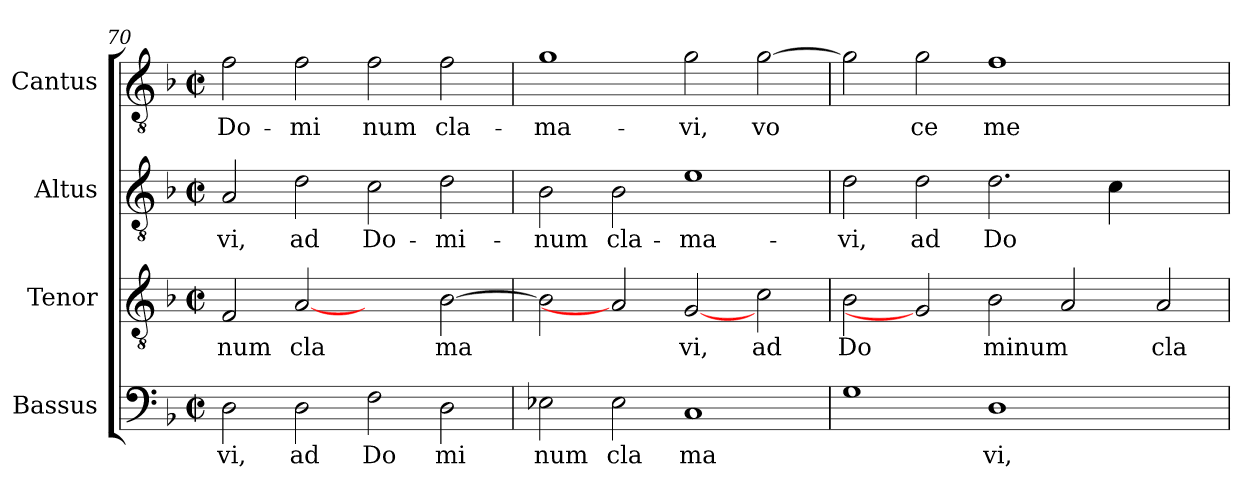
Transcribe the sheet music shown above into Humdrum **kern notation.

**kern	**text	**kern	**text	**kern	**text	**kern	**text
*part4	*part4	*part3	*part3	*part2	*part2	*part1	*part1
*staff4	*staff4	*staff3	*staff3	*staff2	*staff2	*staff1	*staff1
*I"Bassus	*	*I"Tenor	*	*I"Altus	*	*I"Cantus	*
*clefF4	*	*clefGv2	*	*clefGv2	*	*clefGv2	*
*k[b-]	*	*k[b-]	*	*k[b-]	*	*k[b-]	*
*F:	*	*F:	*	*F:	*	*F:	*
*M2/2	*	*M2/2	*	*M2/2	*	*M2/2	*
*met(c|)	*	*met(c|)	*	*met(c|)	*	*met(c|)	*
=70	=70	=70	=70	=70	=70	=70	=70
!	!LO:LY:b:cj	!	!LO:LY:b:cj	!	!LO:LY:b:cj	!	!LO:LY:b:cj
2D\	vi,	2F/	num	2A/	-vi,	2f\	Do-
!	!LO:LY:b:cj	!	!LO:LY:b:cj	!	!LO:LY:b:cj	!	!LO:LY:b:cj
2D\	ad	[2A	cla	2d\	ad	2f\	-mi
!	!LO:LY:b:cj	!	!	!	!LO:LY:b:cj	!	!LO:LY:b:cj
2F\	Do	2ryy	.	2c\	Do-	2f\	num
!	!LO:LY:b:cj	!	!LO:LY:b:cj	!	!LO:LY:b:cj	!	!LO:LY:b:cj
2D\	mi	[>2B-\	ma	2d\	-mi-	2f\	cla-
=71	=71	=71	=71	=71	=71	=71	=71
!	!LO:LY:b:cj	!	!LO:LY:b:cj	!	!LO:LY:b:cj	!	!LO:LY:b:cj
2E-X\	num	2B-\]	.	2B-\	-num	1g	-ma-
!	!LO:LY:b:cj	!	!	!	!LO:LY:b:cj	!	!
2E-\	cla	2A]	.	2B-\	cla-	.	.
!	!LO:LY:b:cj	!	!LO:LY:b:cj	!	!LO:LY:b:cj	!	!LO:LY:b:cj
1C	ma	[2G	vi,	1e	-ma-	2g\	-vi,
!	!	!	!LO:LY:b:cj	!	!	!	!LO:LY:b:cj
.	.	2c\	ad	.	.	[>2g\	vo-
=72	=72	=72	=72	=72	=72	=72	=72
!	!LO:LY:b:cj	!	!LO:LY:b:cj	!	!LO:LY:b:cj	!	!LO:LY:b:cj
1G	.	2B-\	Do	2d\	-vi,	2g\]	--
!	!	!	!	!	!LO:LY:b:cj	!	!LO:LY:b:cj
.	.	2G]	.	2d\	ad	2g\	-ce
!	!LO:LY:b:cj	!	!LO:LY:b:cj	!	!LO:LY:b:cj	!	!LO:LY:b:cj
1D	vi,	2B-\	minum	2.d\	Do-	1f	me-
!	!	!	!LO:LY:b:cj	!	!	!	!
.	.	2A/	.	.	.	.	.
!	!	!	!	!	!LO:LY:b:cj	!	!
.	.	.	.	4c\	--	.	.
!	!	!	!LO:LY:b:cj	!	!	!	!
2ryy	.	2A/	cla	2ryy	.	2ryy	.
=	=	=	=	=	=	=	=
*-	*-	*-	*-	*-	*-	*-	*-
